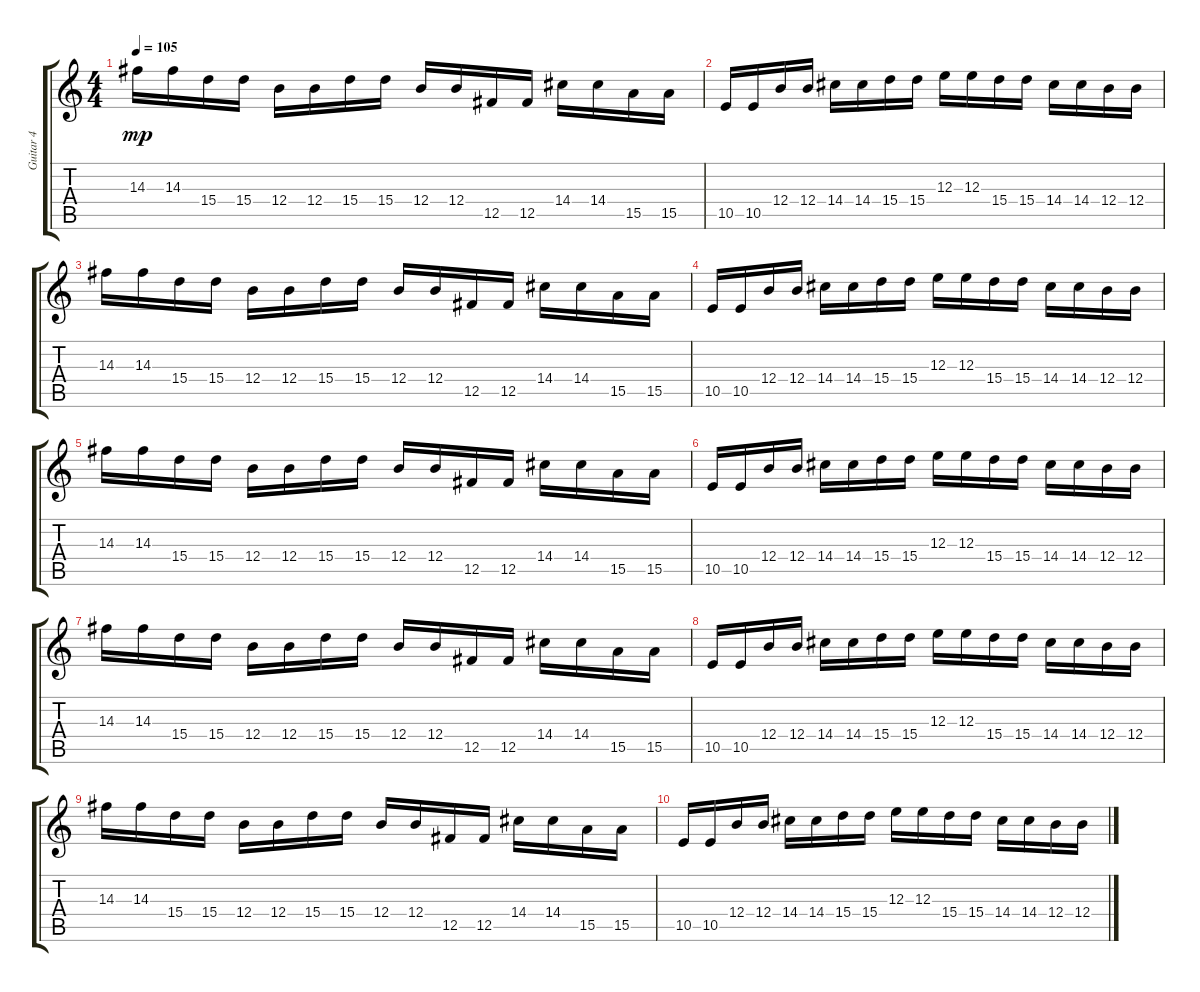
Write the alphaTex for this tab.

\track ("Guitar 4" "Guitar 4") {instrument electricguitarclean}
\staff {score tabs}
\tuning (Db4 Ab3 E3 B2 Gb2 B1) {hide}
\ts (4 4)
\tempo 105
\clef g2
\ks c
14.3.16{dy mp} 14.3.16 15.4.16 15.4.16 12.4.16 12.4.16 15.4.16 15.4.16 12.4.16 12.4.16 12.5.16 12.5.16 14.4.16 14.4.16 15.5.16 15.5.16 |
10.5.16 10.5.16 12.4.16 12.4.16 14.4.16 14.4.16 15.4.16 15.4.16 12.3.16 12.3.16 15.4.16 15.4.16 14.4.16 14.4.16 12.4.16 12.4.16 |
14.3.16 14.3.16 15.4.16 15.4.16 12.4.16 12.4.16 15.4.16 15.4.16 12.4.16 12.4.16 12.5.16 12.5.16 14.4.16 14.4.16 15.5.16 15.5.16 |
10.5.16 10.5.16 12.4.16 12.4.16 14.4.16 14.4.16 15.4.16 15.4.16 12.3.16 12.3.16 15.4.16 15.4.16 14.4.16 14.4.16 12.4.16 12.4.16 |
14.3.16 14.3.16 15.4.16 15.4.16 12.4.16 12.4.16 15.4.16 15.4.16 12.4.16 12.4.16 12.5.16 12.5.16 14.4.16 14.4.16 15.5.16 15.5.16 |
10.5.16 10.5.16 12.4.16 12.4.16 14.4.16 14.4.16 15.4.16 15.4.16 12.3.16 12.3.16 15.4.16 15.4.16 14.4.16 14.4.16 12.4.16 12.4.16 |
14.3.16 14.3.16 15.4.16 15.4.16 12.4.16 12.4.16 15.4.16 15.4.16 12.4.16 12.4.16 12.5.16 12.5.16 14.4.16 14.4.16 15.5.16 15.5.16 |
10.5.16 10.5.16 12.4.16 12.4.16 14.4.16 14.4.16 15.4.16 15.4.16 12.3.16 12.3.16 15.4.16 15.4.16 14.4.16 14.4.16 12.4.16 12.4.16 |
14.3.16{volume 0} 14.3.16 15.4.16 15.4.16 12.4.16 12.4.16 15.4.16 15.4.16 12.4.16 12.4.16 12.5.16 12.5.16 14.4.16 14.4.16 15.5.16 15.5.16 |
10.5.16 10.5.16 12.4.16 12.4.16 14.4.16 14.4.16 15.4.16 15.4.16 12.3.16 12.3.16 15.4.16 15.4.16 14.4.16 14.4.16 12.4.16 12.4.16
